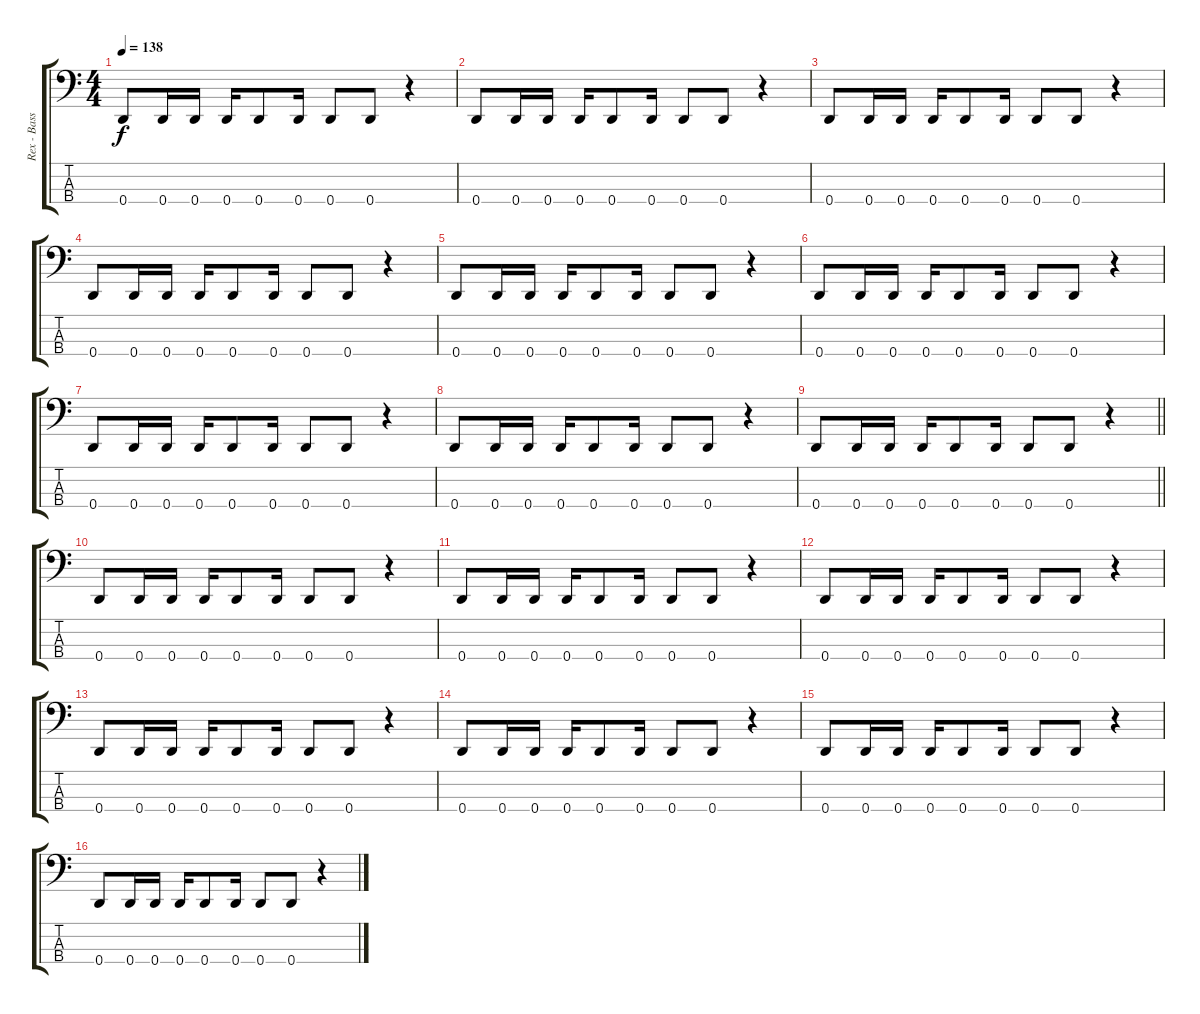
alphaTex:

\track ("Rex - Bass" "Rex - Bass") {instrument electricbasspick}
\staff {score tabs}
\tuning (F2 C2 G1 D1) {hide}
\ts (4 4)
\tempo 138
\clef f4
\ks c
0.4.8{dy f} 0.4.16 0.4.16 0.4.16 0.4.8 0.4.16 0.4.8 0.4.8 r.4 |
0.4.8 0.4.16 0.4.16 0.4.16 0.4.8 0.4.16 0.4.8 0.4.8 r.4 |
0.4.8 0.4.16 0.4.16 0.4.16 0.4.8 0.4.16 0.4.8 0.4.8 r.4 |
0.4.8 0.4.16 0.4.16 0.4.16 0.4.8 0.4.16 0.4.8 0.4.8 r.4 |
0.4.8 0.4.16 0.4.16 0.4.16 0.4.8 0.4.16 0.4.8 0.4.8 r.4 |
0.4.8 0.4.16 0.4.16 0.4.16 0.4.8 0.4.16 0.4.8 0.4.8 r.4 |
0.4.8 0.4.16 0.4.16 0.4.16 0.4.8 0.4.16 0.4.8 0.4.8 r.4 |
0.4.8 0.4.16 0.4.16 0.4.16 0.4.8 0.4.16 0.4.8 0.4.8 r.4 |
\barLineRight lightlight
0.4.8 0.4.16 0.4.16 0.4.16 0.4.8 0.4.16 0.4.8 0.4.8 r.4 |
0.4.8 0.4.16 0.4.16 0.4.16 0.4.8 0.4.16 0.4.8 0.4.8 r.4 |
0.4.8 0.4.16 0.4.16 0.4.16 0.4.8 0.4.16 0.4.8 0.4.8 r.4 |
0.4.8 0.4.16 0.4.16 0.4.16 0.4.8 0.4.16 0.4.8 0.4.8 r.4 |
0.4.8 0.4.16 0.4.16 0.4.16 0.4.8 0.4.16 0.4.8 0.4.8 r.4 |
0.4.8 0.4.16 0.4.16 0.4.16 0.4.8 0.4.16 0.4.8 0.4.8 r.4 |
0.4.8 0.4.16 0.4.16 0.4.16 0.4.8 0.4.16 0.4.8 0.4.8 r.4 |
0.4.8 0.4.16 0.4.16 0.4.16 0.4.8 0.4.16 0.4.8 0.4.8 r.4
